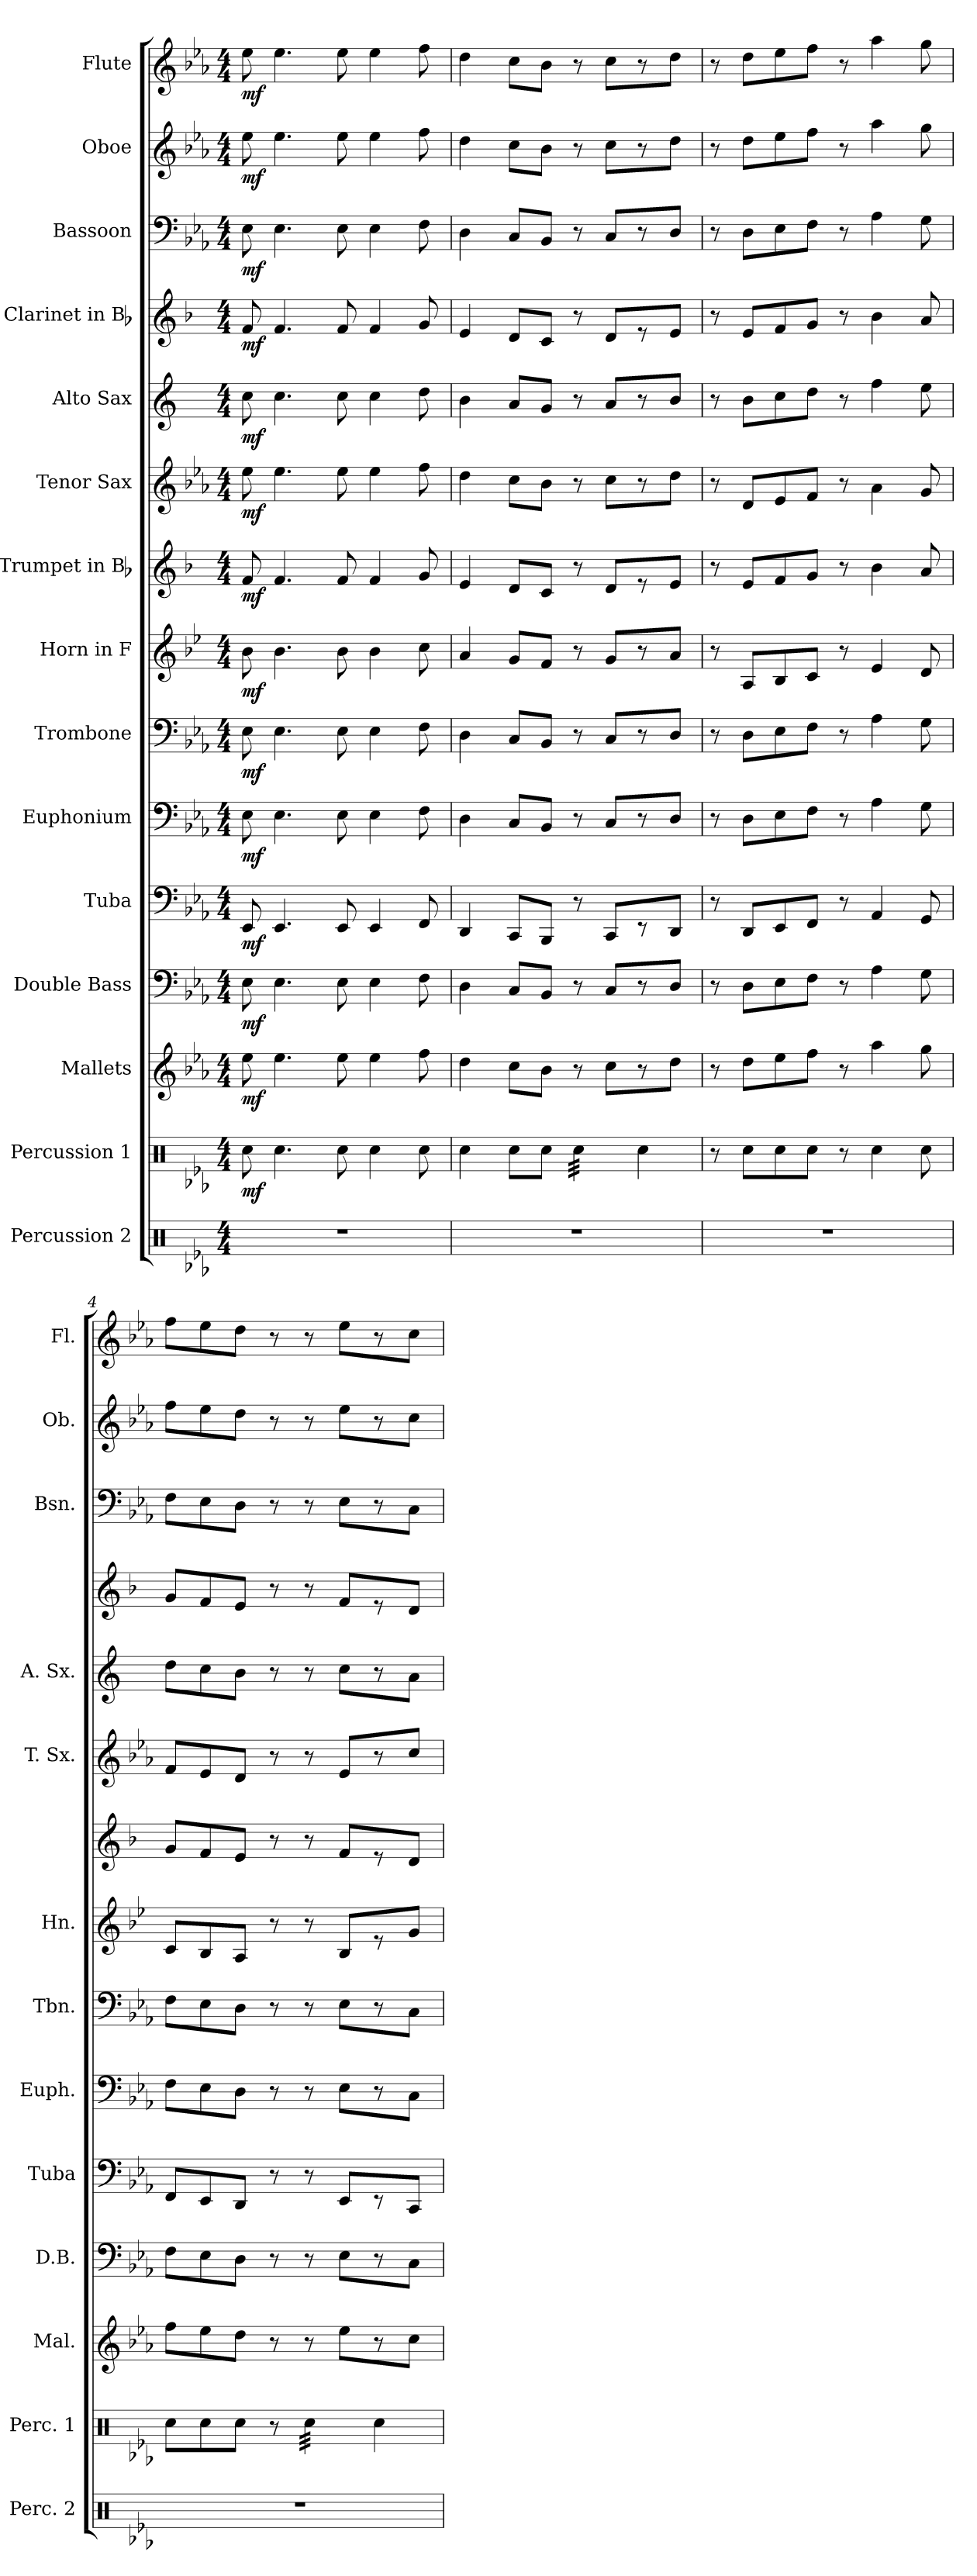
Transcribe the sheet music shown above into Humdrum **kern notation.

**kern	**kern	**dynam	**kern	**dynam	**kern	**dynam	**kern	**dynam	**kern	**dynam	**kern	**dynam	**kern	**dynam	**kern	**dynam	**kern	**dynam	**kern	**dynam	**kern	**dynam	**kern	**dynam	**kern	**dynam	**kern	**dynam
*part15	*part14	*part14	*part13	*part13	*part12	*part12	*part11	*part11	*part10	*part10	*part9	*part9	*part8	*part8	*part7	*part7	*part6	*part6	*part5	*part5	*part4	*part4	*part3	*part3	*part2	*part2	*part1	*part1
*staff15	*staff14	*staff14	*staff13	*staff13	*staff12	*staff12	*staff11	*staff11	*staff10	*staff10	*staff9	*staff9	*staff8	*staff8	*staff7	*staff7	*staff6	*staff6	*staff5	*staff5	*staff4	*staff4	*staff3	*staff3	*staff2	*staff2	*staff1	*staff1
*I"Percussion 2	*I"Percussion 1	*	*I"Mallets	*	*I"Double Bass	*	*I"Tuba	*	*I"Euphonium	*	*I"Trombone	*	*I"Horn in F	*	*I"Trumpet in Bb	*	*I"Tenor Sax	*	*I"Alto Sax	*	*I"Clarinet in Bb	*	*I"Bassoon	*	*I"Oboe	*	*I"Flute	*
*I'Perc. 2	*I'Perc. 1	*	*I'Mal.	*	*I'D.B.	*	*I'Tuba	*	*I'Euph.	*	*I'Tbn.	*	*I'Hn.	*	*	*	*I'T. Sx.	*	*I'A. Sx.	*	*	*	*I'Bsn.	*	*I'Ob.	*	*I'Fl.	*
*clefX	*clefX	*	*clefG2	*	*clefF4	*	*clefF4	*	*clefF4	*	*clefF4	*	*clefG2	*	*clefG2	*	*clefG2	*	*clefG2	*	*clefG2	*	*clefF4	*	*clefG2	*	*clefG2	*
*	*	*	*	*	*ITrd7c12	*	*	*	*	*	*	*	*ITrd4c7	*	*ITrd1c2	*	*ITrd8c14	*	*ITrd5c9	*	*ITrd1c2	*	*	*	*	*	*	*
*k[b-e-a-]	*k[b-e-a-]	*	*k[b-e-a-]	*	*k[b-e-a-]	*	*k[b-e-a-]	*	*k[b-e-a-]	*	*k[b-e-a-]	*	*k[b-e-a-]	*	*k[b-e-a-]	*	*k[b-e-a-]	*	*k[b-e-a-]	*	*k[b-e-a-]	*	*k[b-e-a-]	*	*k[b-e-a-]	*	*k[b-e-a-]	*
*E-:	*E-:	*	*E-:	*	*E-:	*	*E-:	*	*E-:	*	*E-:	*	*E-:	*	*E-:	*	*E-:	*	*E-:	*	*E-:	*	*E-:	*	*E-:	*	*E-:	*
*M4/4	*M4/4	*	*M4/4	*	*M4/4	*	*M4/4	*	*M4/4	*	*M4/4	*	*M4/4	*	*M4/4	*	*M4/4	*	*M4/4	*	*M4/4	*	*M4/4	*	*M4/4	*	*M4/4	*
=1	=1	=1	=1	=1	=1	=1	=1	=1	=1	=1	=1	=1	=1	=1	=1	=1	=1	=1	=1	=1	=1	=1	=1	=1	=1	=1	=1	=1
!	!	!LO:DY:b	!	!LO:DY:b	!	!LO:DY:b	!	!LO:DY:b	!	!LO:DY:b	!	!LO:DY:b	!	!LO:DY:b	!	!LO:DY:b	!	!LO:DY:b	!	!LO:DY:b	!	!LO:DY:b	!	!LO:DY:b	!	!LO:DY:b	!	!LO:DY:b
1r	8Rcc\	mf	8ee-\	mf	8EE-\	mf	8EE-/	mf	8E-\	mf	8E-\	mf	8e-\	mf	8e-/	mf	8e-\	mf	8e-\	mf	8e-/	mf	8E-\	mf	8ee-\	mf	8ee-\	mf
.	4.Rcc\	.	4.ee-\	.	4.EE-\	.	4.EE-/	.	4.E-\	.	4.E-\	.	4.e-\	.	4.e-/	.	4.e-\	.	4.e-\	.	4.e-/	.	4.E-\	.	4.ee-\	.	4.ee-\	.
.	8Rcc\	.	8ee-\	.	8EE-\	.	8EE-/	.	8E-\	.	8E-\	.	8e-\	.	8e-/	.	8e-\	.	8e-\	.	8e-/	.	8E-\	.	8ee-\	.	8ee-\	.
.	4Rcc\	.	4ee-\	.	4EE-\	.	4EE-/	.	4E-\	.	4E-\	.	4e-\	.	4e-/	.	4e-\	.	4e-\	.	4e-/	.	4E-\	.	4ee-\	.	4ee-\	.
.	8Rcc\	.	8ff\	.	8FF\	.	8FF/	.	8F\	.	8F\	.	8f\	.	8f/	.	8f\	.	8f\	.	8f/	.	8F\	.	8ff\	.	8ff\	.
=2	=2	=2	=2	=2	=2	=2	=2	=2	=2	=2	=2	=2	=2	=2	=2	=2	=2	=2	=2	=2	=2	=2	=2	=2	=2	=2	=2	=2
1r	4Rcc\	.	4dd\	.	4DD\	.	4DD/	.	4D\	.	4D\	.	4d/	.	4d/	.	4d\	.	4d\	.	4d/	.	4D\	.	4dd\	.	4dd\	.
.	8Rcc\L	.	8cc\L	.	8CC/L	.	8CC/L	.	8C/L	.	8C/L	.	8c/L	.	8c/L	.	8c\L	.	8c/L	.	8c/L	.	8C/L	.	8cc\L	.	8cc\L	.
.	8Rcc\J	.	8b-\J	.	8BBB-/J	.	8BBB-/J	.	8BB-/J	.	8BB-/J	.	8B-/J	.	8B-/J	.	8B-\J	.	8B-/J	.	8B-/J	.	8BB-/J	.	8b-\J	.	8b-\J	.
!	!LO:TX:a:t=RLRL	!	!	!	!	!	!	!	!	!	!	!	!	!	!	!	!	!	!	!	!	!	!	!	!	!	!	!
*	*tremolo	*	*	*	*	*	*	*	*	*	*	*	*	*	*	*	*	*	*	*	*	*	*	*	*	*	*	*
.	32Rcc\LLL	.	8r	.	8r	.	8r	.	8r	.	8r	.	8r	.	8r	.	8r	.	8r	.	8r	.	8r	.	8r	.	8r	.
.	32Rcc\	.	.	.	.	.	.	.	.	.	.	.	.	.	.	.	.	.	.	.	.	.	.	.	.	.	.	.
.	32Rcc\	.	.	.	.	.	.	.	.	.	.	.	.	.	.	.	.	.	.	.	.	.	.	.	.	.	.	.
.	32Rcc\	.	.	.	.	.	.	.	.	.	.	.	.	.	.	.	.	.	.	.	.	.	.	.	.	.	.	.
.	32Rcc\	.	8cc\L	.	8CC/L	.	8CC/L	.	8C/L	.	8C/L	.	8c/L	.	8c/L	.	8c\L	.	8c/L	.	8c/L	.	8C/L	.	8cc\L	.	8cc\L	.
.	32Rcc\	.	.	.	.	.	.	.	.	.	.	.	.	.	.	.	.	.	.	.	.	.	.	.	.	.	.	.
.	32Rcc\	.	.	.	.	.	.	.	.	.	.	.	.	.	.	.	.	.	.	.	.	.	.	.	.	.	.	.
.	32Rcc\JJJ	.	.	.	.	.	.	.	.	.	.	.	.	.	.	.	.	.	.	.	.	.	.	.	.	.	.	.
*	*Xtremolo	*	*	*	*	*	*	*	*	*	*	*	*	*	*	*	*	*	*	*	*	*	*	*	*	*	*	*
.	4Rcc\	.	8r	.	8r	.	8r	.	8r	.	8r	.	8r	.	8r	.	8r	.	8r	.	8r	.	8r	.	8r	.	8r	.
.	.	.	8dd\J	.	8DD/J	.	8DD/J	.	8D/J	.	8D/J	.	8d/J	.	8d/J	.	8d\J	.	8d/J	.	8d/J	.	8D/J	.	8dd\J	.	8dd\J	.
=3	=3	=3	=3	=3	=3	=3	=3	=3	=3	=3	=3	=3	=3	=3	=3	=3	=3	=3	=3	=3	=3	=3	=3	=3	=3	=3	=3	=3
1r	8r	.	8r	.	8r	.	8r	.	8r	.	8r	.	8r	.	8r	.	8r	.	8r	.	8r	.	8r	.	8r	.	8r	.
.	8Rcc\L	.	8dd\L	.	8DD\L	.	8DD/L	.	8D\L	.	8D\L	.	8D/L	.	8d/L	.	8D/L	.	8d\L	.	8d/L	.	8D\L	.	8dd\L	.	8dd\L	.
.	8Rcc\	.	8ee-\	.	8EE-\	.	8EE-/	.	8E-\	.	8E-\	.	8E-/	.	8e-/	.	8E-/	.	8e-\	.	8e-/	.	8E-\	.	8ee-\	.	8ee-\	.
.	8Rcc\J	.	8ff\J	.	8FF\J	.	8FF/J	.	8F\J	.	8F\J	.	8F/J	.	8f/J	.	8F/J	.	8f\J	.	8f/J	.	8F\J	.	8ff\J	.	8ff\J	.
.	8r	.	8r	.	8r	.	8r	.	8r	.	8r	.	8r	.	8r	.	8r	.	8r	.	8r	.	8r	.	8r	.	8r	.
.	4Rcc\	.	4aa-\	.	4AA-\	.	4AA-/	.	4A-\	.	4A-\	.	4A-/	.	4a-\	.	4A-\	.	4a-\	.	4a-\	.	4A-\	.	4aa-\	.	4aa-\	.
.	8Rcc\	.	8gg\	.	8GG\	.	8GG/	.	8G\	.	8G\	.	8G/	.	8g/	.	8G/	.	8g\	.	8g/	.	8G\	.	8gg\	.	8gg\	.
=4	=4	=4	=4	=4	=4	=4	=4	=4	=4	=4	=4	=4	=4	=4	=4	=4	=4	=4	=4	=4	=4	=4	=4	=4	=4	=4	=4	=4
1r	8Rcc\L	.	8ff\L	.	8FF\L	.	8FF/L	.	8F\L	.	8F\L	.	8F/L	.	8f/L	.	8F/L	.	8f\L	.	8f/L	.	8F\L	.	8ff\L	.	8ff\L	.
.	8Rcc\	.	8ee-\	.	8EE-\	.	8EE-/	.	8E-\	.	8E-\	.	8E-/	.	8e-/	.	8E-/	.	8e-\	.	8e-/	.	8E-\	.	8ee-\	.	8ee-\	.
.	8Rcc\J	.	8dd\J	.	8DD\J	.	8DD/J	.	8D\J	.	8D\J	.	8D/J	.	8d/J	.	8D/J	.	8d\J	.	8d/J	.	8D\J	.	8dd\J	.	8dd\J	.
.	8r	.	8r	.	8r	.	8r	.	8r	.	8r	.	8r	.	8r	.	8r	.	8r	.	8r	.	8r	.	8r	.	8r	.
!	!LO:TX:a:t=RLRL	!	!	!	!	!	!	!	!	!	!	!	!	!	!	!	!	!	!	!	!	!	!	!	!	!	!	!
*	*tremolo	*	*	*	*	*	*	*	*	*	*	*	*	*	*	*	*	*	*	*	*	*	*	*	*	*	*	*
.	32Rcc\LLL	.	8r	.	8r	.	8r	.	8r	.	8r	.	8r	.	8r	.	8r	.	8r	.	8r	.	8r	.	8r	.	8r	.
.	32Rcc\	.	.	.	.	.	.	.	.	.	.	.	.	.	.	.	.	.	.	.	.	.	.	.	.	.	.	.
.	32Rcc\	.	.	.	.	.	.	.	.	.	.	.	.	.	.	.	.	.	.	.	.	.	.	.	.	.	.	.
.	32Rcc\	.	.	.	.	.	.	.	.	.	.	.	.	.	.	.	.	.	.	.	.	.	.	.	.	.	.	.
.	32Rcc\	.	8ee-\L	.	8EE-\L	.	8EE-/L	.	8E-\L	.	8E-\L	.	8E-/L	.	8e-/L	.	8E-/L	.	8e-\L	.	8e-/L	.	8E-\L	.	8ee-\L	.	8ee-\L	.
.	32Rcc\	.	.	.	.	.	.	.	.	.	.	.	.	.	.	.	.	.	.	.	.	.	.	.	.	.	.	.
.	32Rcc\	.	.	.	.	.	.	.	.	.	.	.	.	.	.	.	.	.	.	.	.	.	.	.	.	.	.	.
.	32Rcc\JJJ	.	.	.	.	.	.	.	.	.	.	.	.	.	.	.	.	.	.	.	.	.	.	.	.	.	.	.
*	*Xtremolo	*	*	*	*	*	*	*	*	*	*	*	*	*	*	*	*	*	*	*	*	*	*	*	*	*	*	*
.	4Rcc\	.	8r	.	8r	.	8r	.	8r	.	8r	.	8r	.	8r	.	8r	.	8r	.	8r	.	8r	.	8r	.	8r	.
.	.	.	8cc\J	.	8CC\J	.	8CC/J	.	8C\J	.	8C\J	.	8c/J	.	8c/J	.	8c/J	.	8c\J	.	8c/J	.	8C\J	.	8cc\J	.	8cc\J	.
=	=	=	=	=	=	=	=	=	=	=	=	=	=	=	=	=	=	=	=	=	=	=	=	=	=	=	=	=
*-	*-	*-	*-	*-	*-	*-	*-	*-	*-	*-	*-	*-	*-	*-	*-	*-	*-	*-	*-	*-	*-	*-	*-	*-	*-	*-	*-	*-
